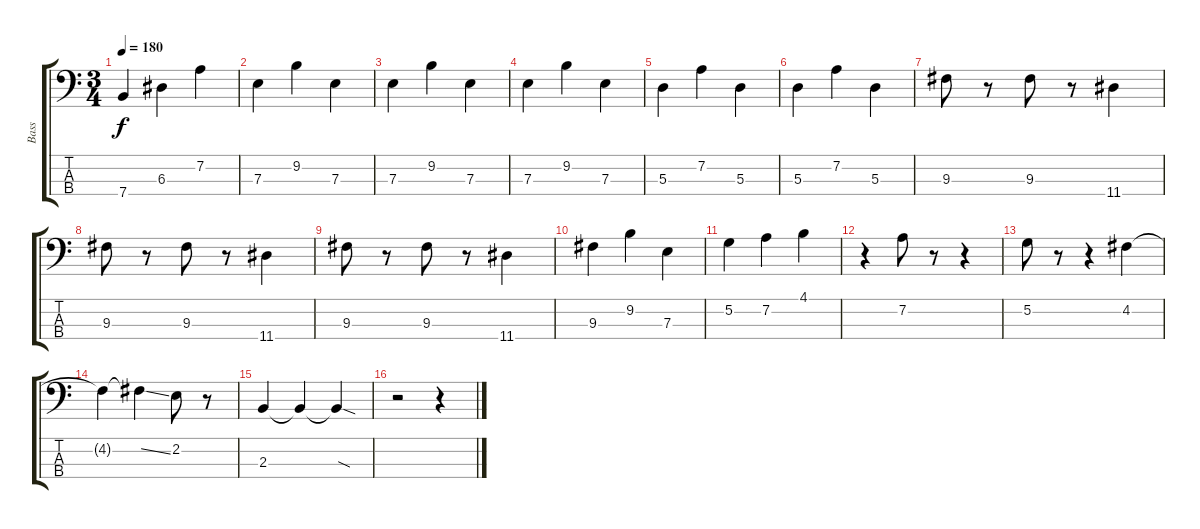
\track ("Bass" "Bass") {instrument electricbassfinger}
\staff {score tabs}
\tuning (G2 D2 A1 E1) {hide}
\ts (3 4)
\tempo 180
\clef f4
\ks c
7.4.4{dy f} 6.3.4 7.2.4 |
7.3.4 9.2.4 7.3.4 |
7.3.4 9.2.4 7.3.4 |
7.3.4 9.2.4 7.3.4 |
5.3.4 7.2.4 5.3.4 |
5.3.4 7.2.4 5.3.4 |
9.3.8 r.8 9.3.8 r.8 11.4.4 |
9.3.8 r.8 9.3.8 r.8 11.4.4 |
9.3.8 r.8 9.3.8 r.8 11.4.4 |
9.3.4 9.2.4 7.3.4 |
5.2.4 7.2.4 4.1.4 |
r.4 7.2.8 r.8 r.4 |
5.2.8 r.8 r.4 4.2.4 |
4.2{t}.4 4.2{ss t}.4 2.2.8 r.8 |
2.3.4 2.3{t}.4 2.3{sod t}.4 |
r.2 r.4
